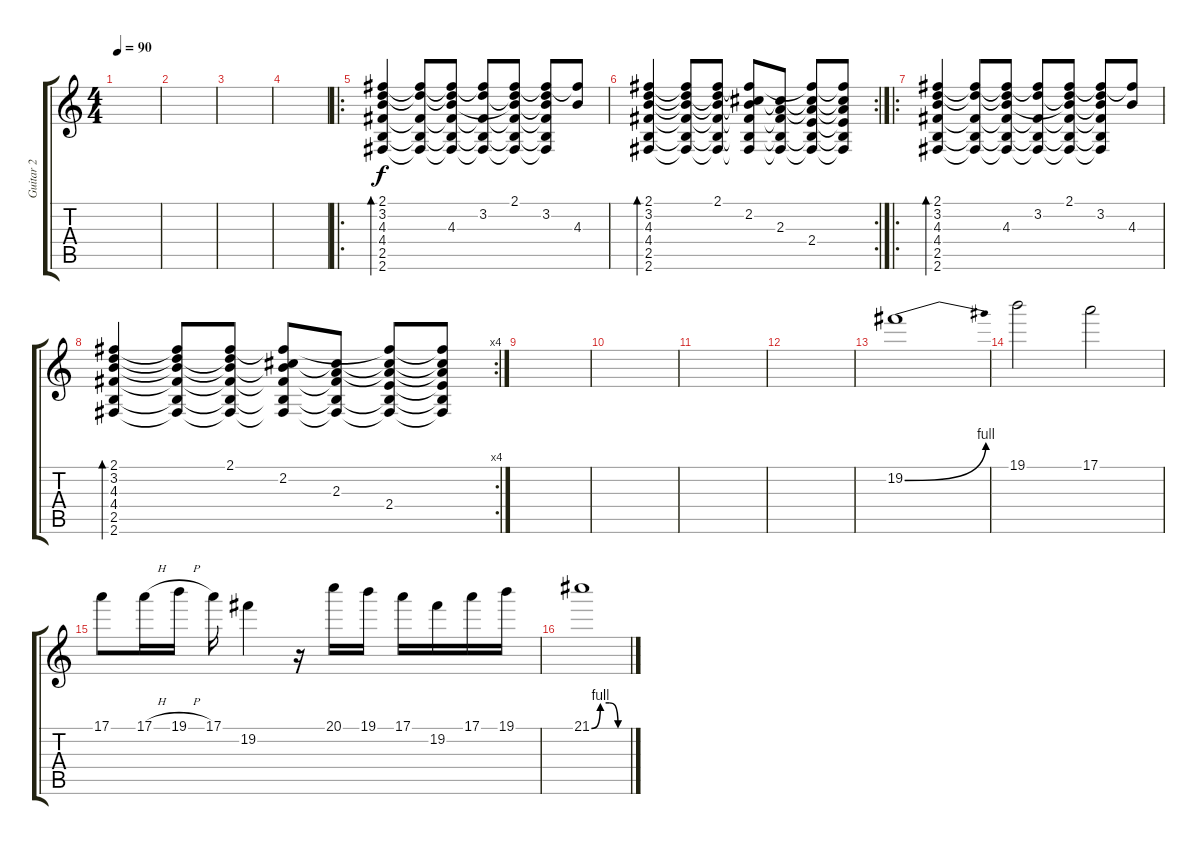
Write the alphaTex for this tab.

\track ("Guitar 2" "Guitar 2") {instrument overdrivenguitar}
\staff {score tabs}
\tuning (E4 B3 G3 D3 A2 E2) {hide}
\ts (4 4)
\tempo 90
\clef g2
\ks c
|
|
|
|
\ro
(2.1 3.2 4.3 4.4 2.5 2.6).4{bd 60 instrument acousticguitarsteel} (2.1{t} 3.2{t} 4.4{t} 2.5{t} 2.6{t}).8 (2.1{t} 3.2{t} 4.3 4.4{t} 2.5{t} 2.6{t}).8 (2.1{t} 3.2 4.4{t} 2.5{t} 2.6{t}).8 (2.1 3.2{t} 4.3{t} 4.4{t} 2.5{t} 2.6{t}).8 (2.1{t} 3.2 4.3{t} 4.4{t} 2.5{t} 2.6{t}).8 (2.1{t} 4.3).8 |
\rc 2
(2.1 3.2 4.3 4.4 2.5 2.6).4{bd 60 instrument acousticguitarsteel} (2.1{t} 3.2{t} 4.3{t} 4.4{t} 2.5{t} 2.6{t}).8 (2.1 3.2{t} 4.3{t} 4.4{t} 2.5{t} 2.6{t}).8 (2.1{t} 2.2 4.3{t} 4.4{t} 2.5{t} 2.6{t}).8 (2.2{t} 2.3 4.4{t} 2.5{t} 2.6{t}).8 (2.1{t} 2.2{t} 2.3{t} 2.4 2.5{t} 2.6{t}).8 (2.1{t} 2.2{t} 2.3{t} 2.4{t} 2.5{t} 2.6{t}).8 |
\ro
(2.1 3.2 4.3 4.4 2.5 2.6).4{bd 60} (2.1{t} 3.2{t} 4.4{t} 2.5{t} 2.6{t}).8 (2.1{t} 3.2{t} 4.3 4.4{t} 2.5{t} 2.6{t}).8 (2.1{t} 3.2 4.4{t} 2.5{t} 2.6{t}).8 (2.1 3.2{t} 4.3{t} 4.4{t} 2.5{t} 2.6{t}).8 (2.1{t} 3.2 4.3{t} 4.4{t} 2.5{t} 2.6{t}).8 (2.1{t} 4.3).8 |
\rc 4
(2.1 3.2 4.3 4.4 2.5 2.6).4{bd 60} (2.1{t} 3.2{t} 4.3{t} 4.4{t} 2.5{t} 2.6{t}).8 (2.1 3.2{t} 4.3{t} 4.4{t} 2.5{t} 2.6{t}).8 (2.1{t} 2.2 4.3{t} 4.4{t} 2.5{t} 2.6{t}).8 (2.2{t} 2.3 4.4{t} 2.5{t} 2.6{t}).8 (2.1{t} 2.2{t} 2.3{t} 2.4 2.5{t} 2.6{t}).8 (2.1{t} 2.2{t} 2.3{t} 2.4{t} 2.5{t} 2.6{t}).8 |
|
|
|
|
19.2{be (bend 0 0 60 4)}.1{instrument overdrivenguitar} |
19.1.2 17.1.2 |
17.1.8 17.1{h}.16 19.1{h}.16 17.1.16 19.2.4 r.16 20.1.16 19.1.16 17.1.16 19.2.16 17.1.16 19.1.16 |
21.1{be (custom 0 0 15 4 30 4 45 0 60 0)}.1
